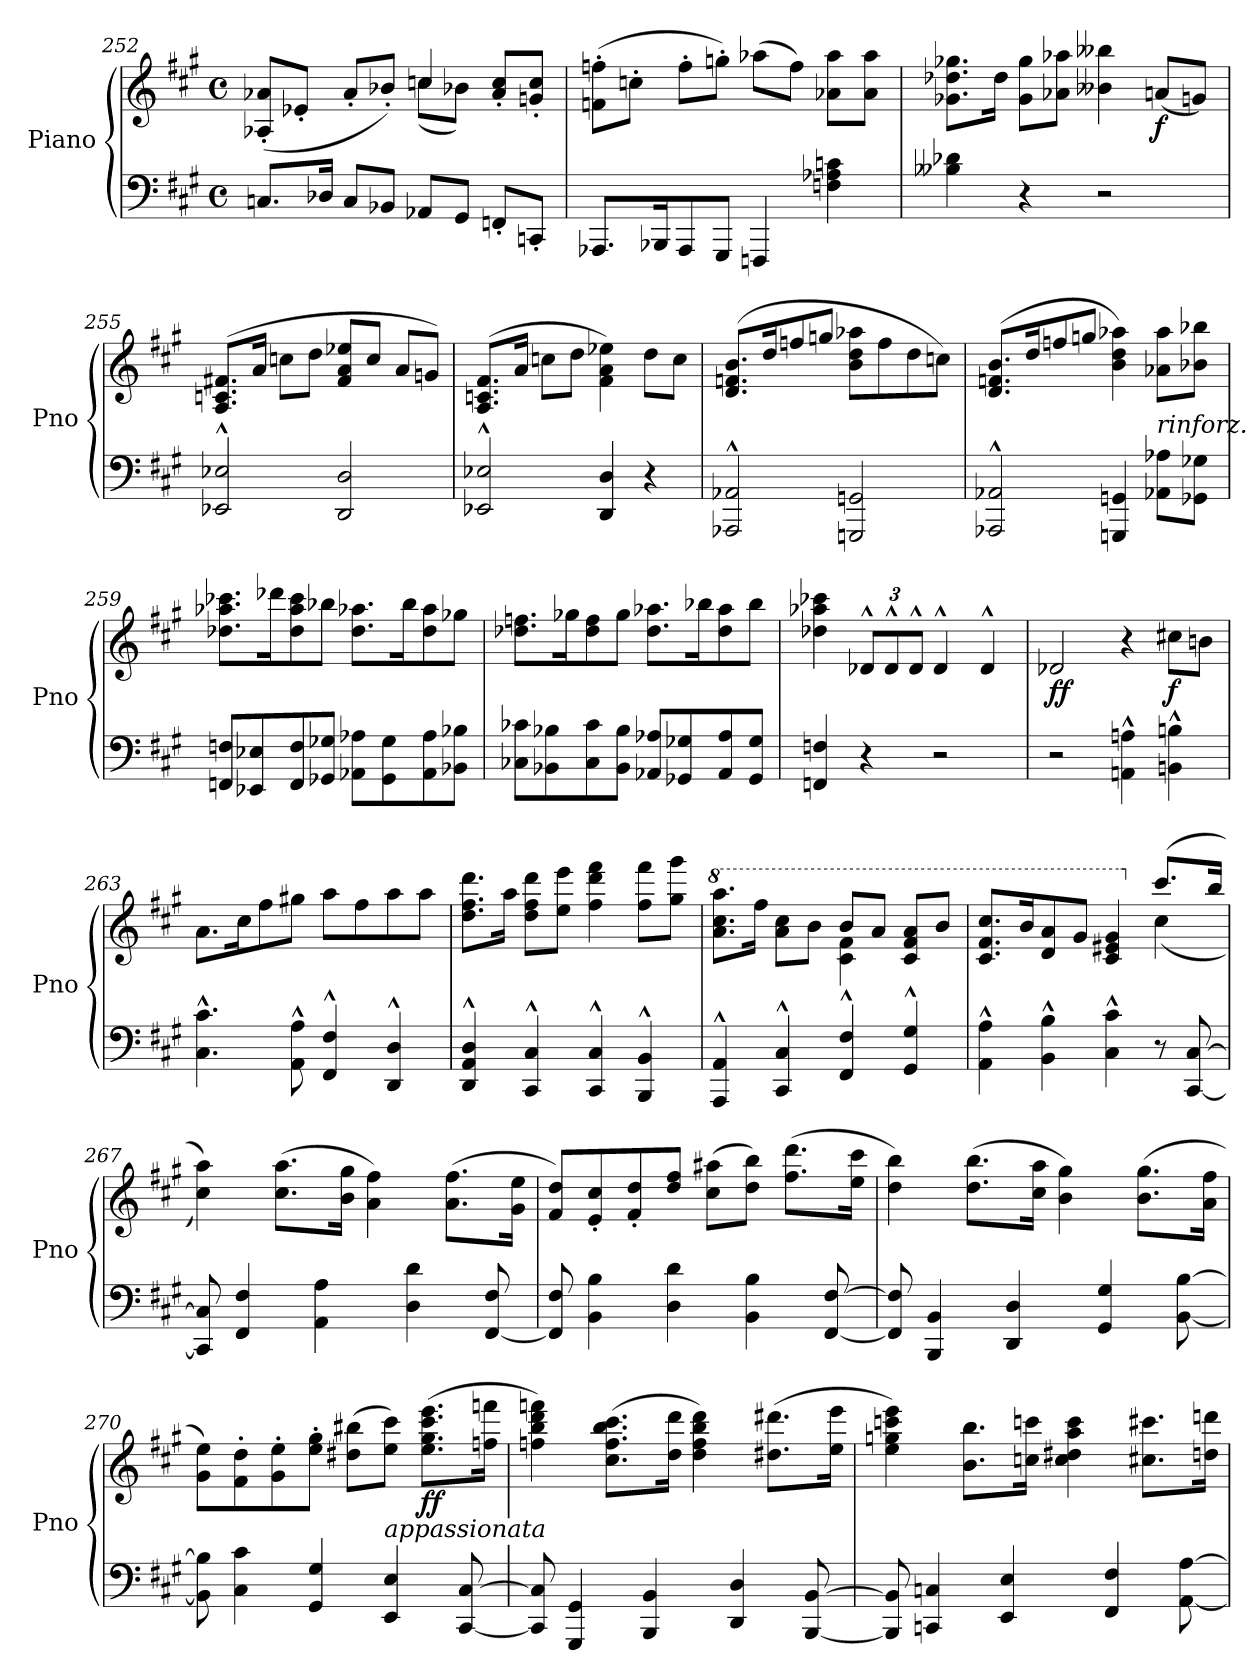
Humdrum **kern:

**kern	**kern	**dynam
*part1	*part1	*part1
*staff2	*staff1	*staff1/2
*I"Piano	*	*
*I'Pno	*	*
*clefF4	*clefG2	*
*k[f#c#g#]	*k[f#c#g#]	*
*M4/4	*M4/4	*
*met(c)	*met(c)	*
=252	=252	=252
*	*^	*
8.Cn/L	(<8A-X/'< 8a-X/'<L	2ryy	.
.	8e-X'</J	.	.
16D-X/Jk	.	.	.
8C/L	8a-'</L	.	.
8BB-X/J	8b-X'</J)	.	.
8AA-X/L	4ccn/	(>8cc\L	.
8GG#/J	.	8b-X\J)	.
8FFn'/L	8a-/'< 8cc/'<L	4ryy	.
8CCn'/J	8gn/'< 8cc/'<J	.	.
*	*v	*v	*
=253	=253	=253
8.AAA-X/L	(8fn\' 8ffn\'L	.
.	8ccn'\J	.
16BBB-X/K	.	.
8AAA-/	8ff'\L	.
8GGG#/J	8ggn'\J)	.
4FFFn/	(8aa-X\L	.
.	8ff\J)	.
4Fn\ 4A-X\ 4cn\	8a-j\ 8aa-j\L	.
.	8a-\ 8aa-\J	.
=254	=254	=254
4B--X\ 4d-X\	8.g-X\ 8.dd-X\ 8.gg-X\L	.
.	16dd-\Jk	.
4r	8g-\ 8gg-\L	.
.	8a-X\ 8aa-X\J	.
2r	4b--X\ 4bb--X\	.
!	!	!LO:DY:b
.	(8an/L	f
.	8gn/J)	.
=255	=255	=255
2EE-X/^^ 2E-X/^^	(<8.A/ 8.cn/ 8.f#X/L	.
.	16a/Jk	.
.	8ccn\L	.
.	8dd\J	.
2DD/ 2D/	8f#/ 8a/ 8ee-X/L	.
.	8cc/J	.
.	8a/L	.
.	8gn/J)	.
=256	=256	=256
2EE-X/^^ 2E-X/^^	(<8.A/ 8.cn/ 8.f#/L	.
.	16a/Jk	.
.	8ccn\L	.
.	8dd\J	.
4DD/ 4D/	4f#\ 4a\ 4ee-X\)	.
4r	8dd\L	.
.	8cc\J	.
=257	=257	=257
2AAA-X/^^ 2AA-X/^^	(8.d/ 8.fn/ 8.b/L	.
.	16dd/K	.
.	8ffn/	.
.	8ggn/J	.
2GGGn/ 2GGn/	8b\ 8dd\ 8aa-X\L	.
.	8ff\	.
.	8dd\	.
.	8ccn\J)	.
=258	=258	=258
2AAA-X/^^ 2AA-X/^^	(<8.d/ 8.fn/ 8.b/L	.
.	16dd/K	.
.	8ffn/	.
.	8ggn/J	.
4GGGn/ 4GGn/	4b\ 4dd\ 4aa-X\)	.
!LO:TX:i:t=rinforz.	!	!
8AA-X\ 8A-X\L	8a-X\ 8aa-\L	.
8GG-X\ 8G-X\J	8b-X\ 8bb-X\J	.
=259	=259	=259
8FFn/ 8Fn/L	8.dd-X\ 8.aa-X\ 8.ccc-X\L	.
8EE-X/ 8E-X/	.	.
.	16ddd-X\K	.
8FF/ 8F/	8dd-\ 8aa-\ 8ccc-\	.
8GG-X/ 8G-X/J	8bb-X\J	.
8AA-X\ 8A-X\L	8.dd-\ 8.aa-X\L	.
8GG-\ 8G-\	.	.
.	16bb-\K	.
8AA-\ 8A-\	8dd-\ 8aa-\	.
8BB-X\ 8B-X\J	8gg-X\J	.
=260	=260	=260
8C-X\ 8c-X\L	8.dd-X\ 8.ffn\L	.
8BB-X\ 8B-X\	.	.
.	16gg-X\K	.
8C-\ 8c-\	8dd-\ 8ff\	.
8BB-\ 8B-\J	8gg-\J	.
8AA-X/ 8A-X/L	8.dd-\ 8.aa-X\L	.
8GG-X/ 8G-X/	.	.
.	16bb-X\K	.
8AA-/ 8A-/	8dd-\ 8aa-\	.
8GG-/ 8G-/J	8bb-\J	.
=261	=261	=261
4FFn/ 4Fn/	4dd-X\ 4aa-X\ 4ccc-X\	.
*	*Xbrackettup	*
4r	12d-X^^/L	.
.	12d-^^/	.
.	12d-^^/J	.
2r	4d-^^/	.
.	4d-^^/	.
=262	=262	=262
!	!	!LO:DY:b
2r	2d-X/	ff
4AAn\^^ 4An\^^	4r	.
!	!	!LO:DY:b
4BBn\^^ 4Bn\^^	8cc#X\L	f
.	8bn\J	.
=263	=263	=263
4.C#\^^ 4.c#\^^	8.a\L	.
.	16cc#\K	.
.	8ff#\	.
8AA\^^ 8A\^^	8gg#X\J	.
4FF#/^^ 4F#/^^	8aa\L	.
.	8ff#\	.
4DD/^^ 4D/^^	8aa\	.
.	8aa\J	.
=264	=264	=264
4DD/^^ 4AA/^^ 4D/^^	8.dd\ 8.ff#\ 8.ddd\L	.
.	16aa\Jk	.
4CC#/^^ 4C#/^^	8dd\ 8ff#\ 8ddd\L	.
.	8ee\ 8eee\J	.
4CC#/^^ 4C#/^^	4ff#\ 4ddd\ 4fff#\	.
4BBB/^^ 4BB/^^	8ff#\ 8fff#\L	.
.	8gg#\ 8ggg#\J	.
=265	=265	=265
*	*8va	*
*	*^	*
4AAA/^^ 4AA/^^	8.aa\ 8.ccc#\ 8.aaa\L	2ryy	.
.	16fff#\Jk	.	.
4CC#/^^ 4C#/^^	8aa\ 8ccc#\L	.	.
.	8bb\J	.	.
4FF#/^^ 4F#/^^	8bb/L	4cc#\ 4ff#\	.
.	8aa/J	.	.
4GG#/^^ 4G#/^^	8cc#/ 8ff#/ 8aa/L	4ryy	.
.	8bb/J	.	.
=266	=266	=266	=266
4AA\^^ 4A\^^	8.cc#/ 8.ff#/ 8.ccc#/L	2.ryy	.
.	16bb/K	.	.
4BB\^^ 4B\^^	8dd/ 8aa/	.	.
.	8gg#/J	.	.
4C#\^^ 4c#\^^	4cc#/ 4ee#X/ 4gg#/	.	.
*	*X8va	*	*
8r	(8.ccc#/L	(4cc#\	.
[8CC#/ [8C#/	.	.	.
.	16bb/Jk	.	.
*	*v	*v	*
=267	=267	=267
8CC#/] 8C#/]	4cc#\ 4aa\))	.
4FF#/ 4F#/	.	.
.	(8.cc#\ 8.aa\L	.
4AA\ 4A\	.	.
.	16b\ 16gg#\Jk	.
.	4a\ 4ff#\)	.
4D\ 4d\	.	.
.	(8.a\ 8.ff#\L	.
[8FF#/ 8F#/	.	.
.	16g#\ 16ee\Jk	.
=268	=268	=268
8FF#/] 8F#/	8f#/ 8dd/L)	.
4BB\ 4B\	8e/' 8cc#/'	.
.	8f#/' 8dd/'	.
4D\ 4d\	8dd/ 8ff#/J	.
.	(8cc#\ 8aa#X\L	.
4BB\ 4B\	8dd\ 8bb\J)	.
.	(8.ff#\ 8.ddd\L	.
[8FF#/ [8F#/	.	.
.	16ee\ 16ccc#\Jk	.
=269	=269	=269
8FF#/] 8F#/]	4dd\ 4bb\)	.
4BBB/ 4BB/	.	.
.	(8.dd\ 8.bb\L	.
4DD/ 4D/	.	.
.	16cc#\ 16aa\Jk	.
.	4b\ 4gg#\)	.
4GG#/ 4G#/	.	.
.	(8.b\ 8.gg#\L	.
[8BB\ [8B\	.	.
.	16a\ 16ff#\Jk	.
=270	=270	=270
8BB\] 8B\]	8g#\ 8ee\L)	.
4C#\ 4c#\	8f#\' 8dd\'	.
.	8g#\' 8ee\'	.
4GG#/ 4G#/	8ee\' 8gg#\'J	.
.	(8dd#X\ 8bb#X\L	.
!LO:TX:i:t=appassionata	!	!
4EE/ 4E/	8ee\ 8ccc#\J)	.
!	!	!LO:DY:b
.	(8.ee\ 8.gg#\ 8.ccc#\ 8.eee\L	ff
[8CC#/ [8C#/	.	.
.	16ffn\ 16fffn\Jk	.
=271	=271	=271
8CC#/] 8C#/]	4ffn\ 4bb\ 4ddd\ 4fffn\)	.
4GGG#/ 4GG#/	.	.
.	(8.cc#\ 8.ff\ 8.bb\ 8.ccc#\L	.
4BBB/ 4BB/	.	.
.	16dd\ 16ddd\Jk	.
.	4dd\ 4ff\ 4bb\ 4ddd\)	.
4DD/ 4D/	.	.
.	(8.dd#X\ 8.ddd#X\L	.
[8BBB/ [8BB/	.	.
.	16ee\ 16eee\Jk	.
=272	=272	=272
8BBB/] 8BB/]	4ee\ 4ggn\ 4cccn\ 4eee\)	.
4CCn/ 4Cn/	.	.
.	8.b\ 8.bb\L	.
4EE/ 4E/	.	.
.	16ccn\ 16cccn\Jk	.
.	4cc\ 4dd#X\ 4aa\ 4ccc\	.
4FF#/ 4F#/	.	.
.	8.cc#X\ 8.ccc#X\L	.
[8AA\ [8A\	.	.
.	16ddnj\ 16dddnj\Jk	.
=	=	=
*-	*-	*-
